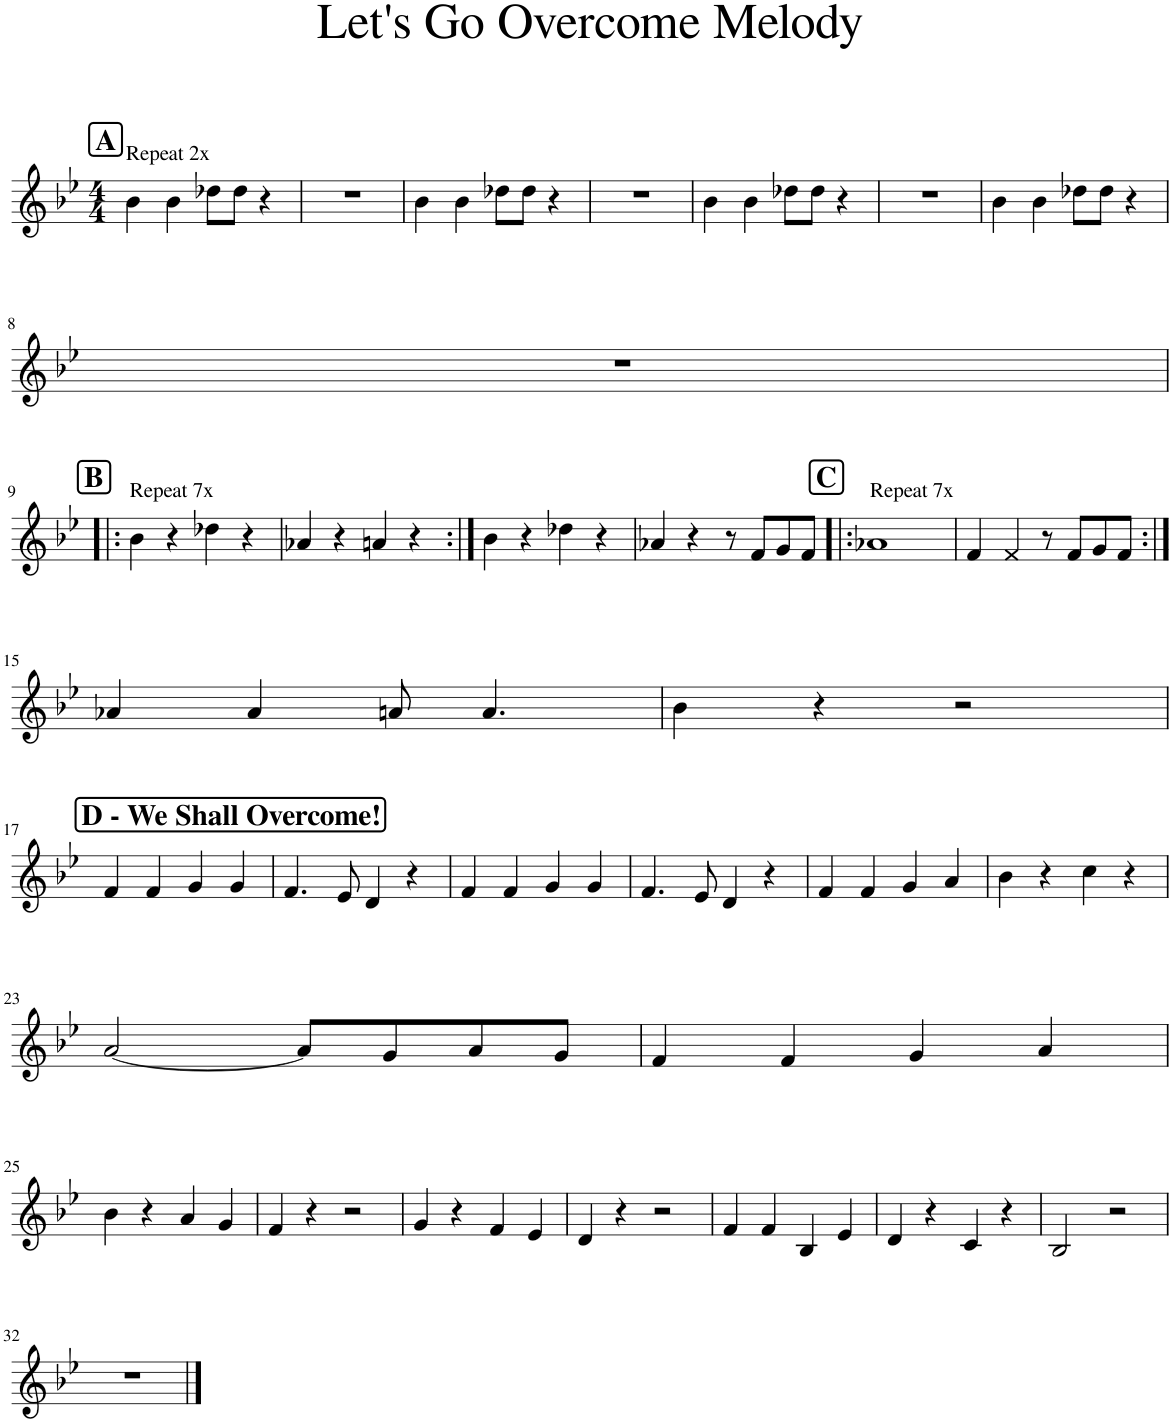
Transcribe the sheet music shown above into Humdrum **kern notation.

**kern
*part1
*staff1
*I"Piano
*I'Pno.
*clefG2
*k[b-e-]
*M4/4
!!LO:REH:place=s1:a:B:cj:fs=14:t=A
=1
!LO:TX:a:t=Repeat 2x
4b-\
4b-\
8dd-X\L
8dd-\J
4r
=2
1r
=3
4b-\
4b-\
8dd-X\L
8dd-\J
4r
=4
1r
=5
4b-\
4b-\
8dd-X\L
8dd-\J
4r
=6
1r
=7
4b-\
4b-\
8dd-X\L
8dd-\J
4r
!!LO:LB:g=z
=8
1r
!!LO:LB:g=z
!!LO:REH:place=s1:a:B:cj:fs=14:t=B
=9!|:
!LO:TX:a:t=Repeat 7x
4b-\
4r
4dd-X\
4r
=10
4a-X/
4r
4an/
4r
=11:|!
4b-\
4r
4dd-X\
4r
=12
4a-X/
4r
8r
8f/L
8g/
8f/J
!!LO:REH:place=s1:a:B:cj:fs=14:t=C
=13!|:
!LO:TX:a:t=Repeat 7x
1a-X
=14
4f/
4f/
8r
8f/L
8g/
8f/J
!!LO:LB:g=z
=15:|!
4a-X/
4a-/
8an/
4.a/
=16
4b-\
4r
2r
!!LO:LB:g=z
!!LO:REH:place=s1:a:B:cj:fs=14:t=D - We Shall Overcome!:qo=3
=17
4f/
4f/
4g/
4g/
=18
4.f/
8e-/
4d/
4r
=19
4f/
4f/
4g/
4g/
=20
4.f/
8e-/
4d/
4r
=21
4f/
4f/
4g/
4a/
=22
4b-\
4r
4cc\
4r
!!LO:LB:g=z
=23
[2a/
8a/L]
8g/
8a/
8g/J
=24
4f/
4f/
4g/
4a/
!!LO:LB:g=z
=25
4b-\
4r
4a/
4g/
=26
4f/
4r
2r
=27
4g/
4r
4f/
4e-/
=28
4d/
4r
2r
=29
4f/
4f/
4B-/
4e-/
=30
4d/
4r
4c/
4r
=31
2B-/
2r
!!LO:LB:g=z
=32
1r
==
*-
